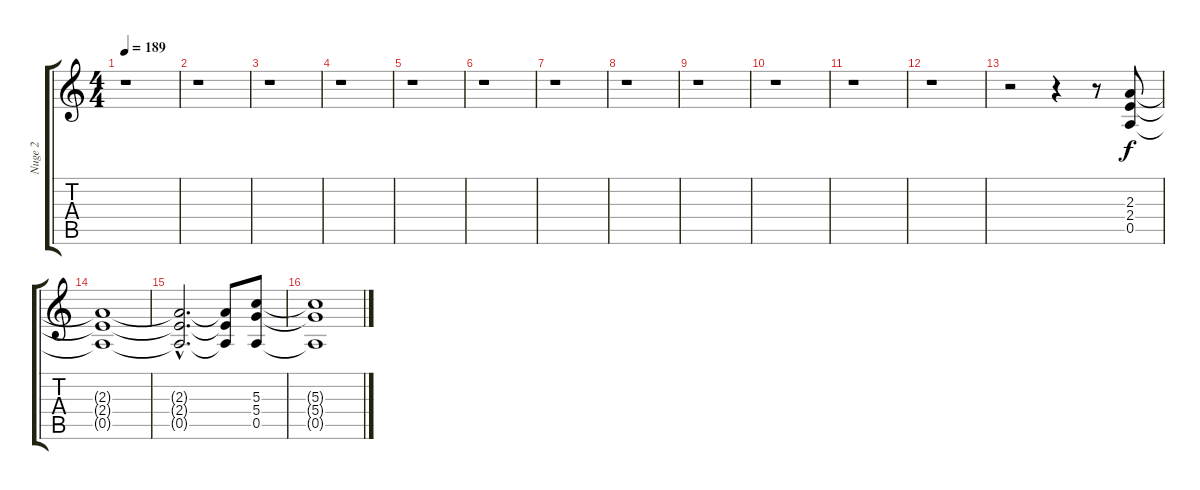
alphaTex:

\track ("Nuge 2" "Nuge 2") {instrument overdrivenguitar}
\staff {score tabs}
\tuning (E4 B3 G3 D3 A2 E2) {hide}
\ts (4 4)
\tempo 189
\clef g2
\ks c
r.1{dy f} |
r.1 |
r.1 |
r.1 |
r.1 |
r.1 |
r.1 |
r.1 |
r.1 |
r.1 |
r.1 |
r.1 |
r.2 r.4 r.8 (2.3 2.4 0.5).8 |
(2.3{t} 2.4{t} 0.5{t}).1 |
(2.3{hac t} 2.4{hac t} 0.5{hac t}).2{d} (2.3{t} 2.4{t} 0.5{t}).8 (5.3 5.4 0.5).8 |
(5.3{t} 5.4{t} 0.5{t}).1
